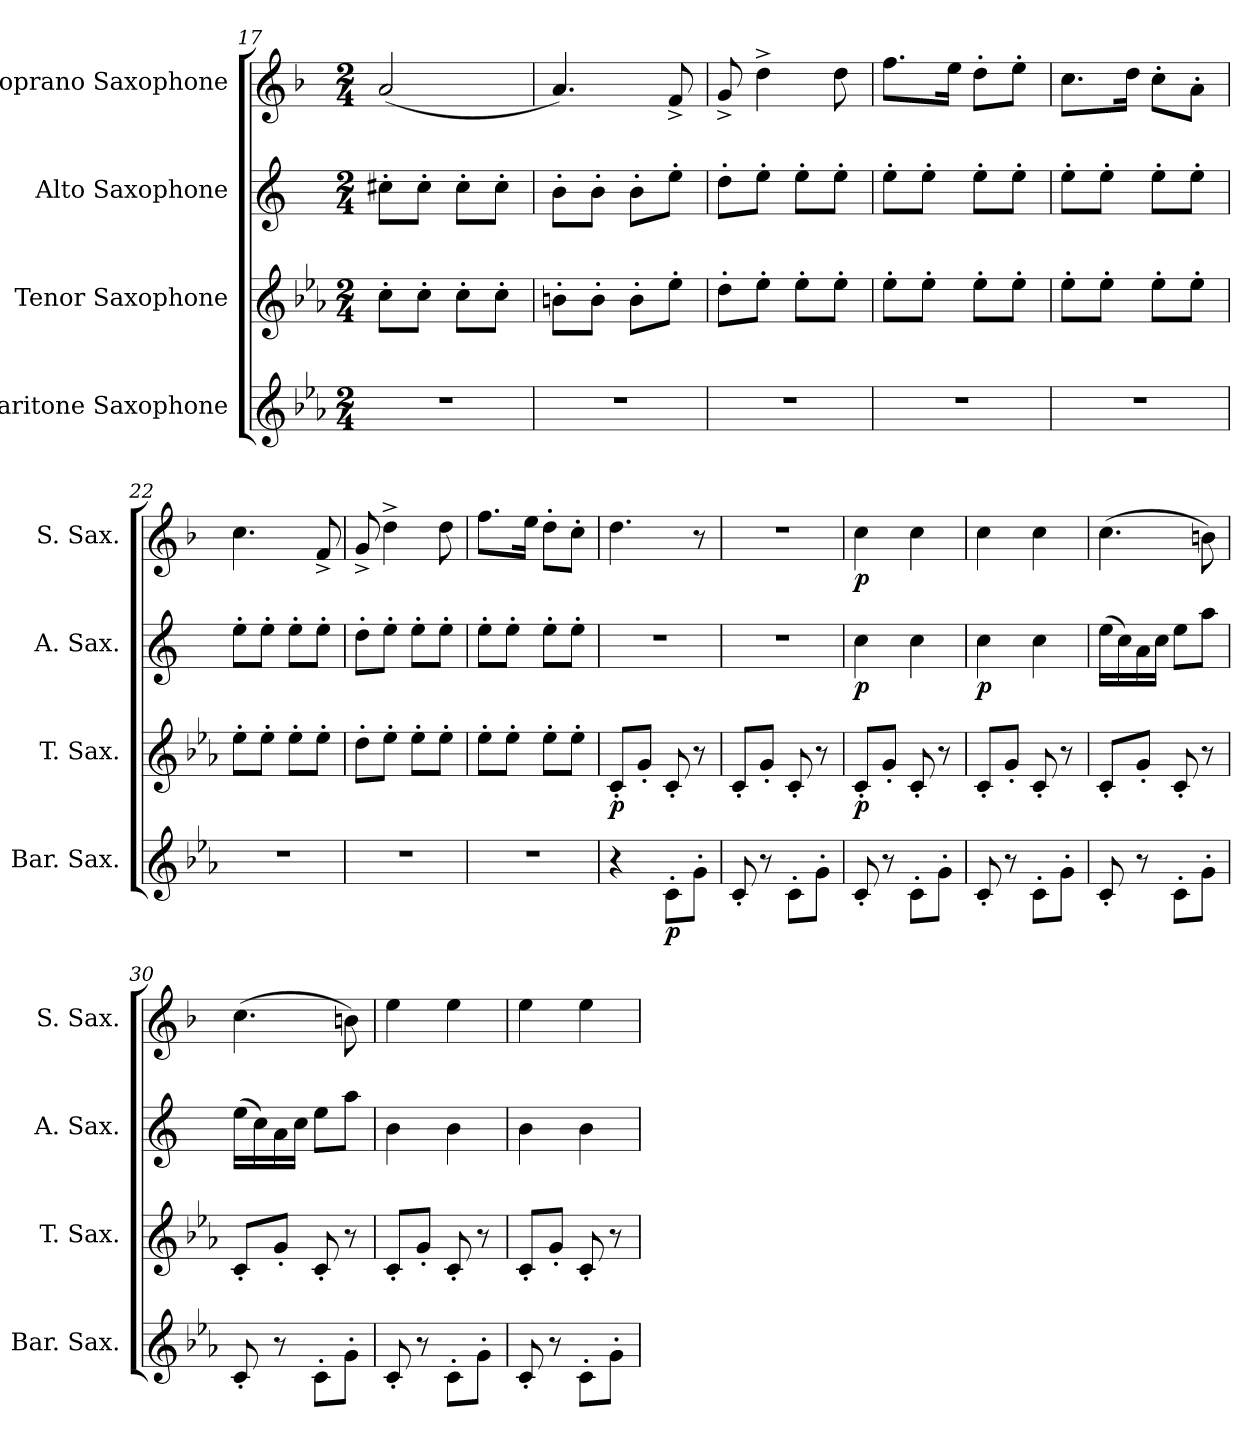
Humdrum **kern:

**kern	**dynam	**kern	**dynam	**kern	**dynam	**kern	**dynam
*part4	*part4	*part3	*part3	*part2	*part2	*part1	*part1
*staff4	*staff4	*staff3	*staff3	*staff2	*staff2	*staff1	*staff1
*I"Baritone Saxophone	*	*I"Tenor Saxophone	*	*I"Alto Saxophone	*	*I"Soprano Saxophone	*
*I'Bar. Sax.	*	*I'T. Sax.	*	*I'A. Sax.	*	*I'S. Sax.	*
*clefG2	*	*clefG2	*	*clefG2	*	*clefG2	*
*ITrd12c21	*	*ITrd8c14	*	*ITrd5c9	*	*ITrd1c2	*
*k[b-e-a-]	*	*k[b-e-a-]	*	*k[b-e-a-]	*	*k[b-e-a-]	*
*M2/4	*	*M2/4	*	*M2/4	*	*M2/4	*
=17	=17	=17	=17	=17	=17	=17	=17
2r	.	8c'\L	.	8en'\L	.	(2g/	.
.	.	8c'\J	.	8e'\J	.	.	.
.	.	8c'\L	.	8e'\L	.	.	.
.	.	8c'\J	.	8e'\J	.	.	.
=18	=18	=18	=18	=18	=18	=18	=18
2r	.	8Bn'\L	.	8d'\L	.	4.g/)	.
.	.	8B'\J	.	8d'\J	.	.	.
.	.	8B'\L	.	8d'\L	.	.	.
.	.	8e-'\J	.	8g'\J	.	8e-^/	.
=19	=19	=19	=19	=19	=19	=19	=19
2r	.	8d'\L	.	8f'\L	.	8f^/	.
.	.	8e-'\J	.	8g'\J	.	4cc^\	.
.	.	8e-'\L	.	8g'\L	.	.	.
.	.	8e-'\J	.	8g'\J	.	8cc\	.
=20	=20	=20	=20	=20	=20	=20	=20
2r	.	8e-'\L	.	8g'\L	.	8.ee-\L	.
.	.	8e-'\J	.	8g'\J	.	.	.
.	.	.	.	.	.	16dd\Jk	.
.	.	8e-'\L	.	8g'\L	.	8cc'\L	.
.	.	8e-'\J	.	8g'\J	.	8dd'\J	.
=21	=21	=21	=21	=21	=21	=21	=21
2r	.	8e-'\L	.	8g'\L	.	8.b-\L	.
.	.	8e-'\J	.	8g'\J	.	.	.
.	.	.	.	.	.	16cc\Jk	.
.	.	8e-'\L	.	8g'\L	.	8b-'\L	.
.	.	8e-'\J	.	8g'\J	.	8g'\J	.
!!LO:LB:g=z
=22	=22	=22	=22	=22	=22	=22	=22
2r	.	8e-'\L	.	8g'\L	.	4.b-\	.
.	.	8e-'\J	.	8g'\J	.	.	.
.	.	8e-'\L	.	8g'\L	.	.	.
.	.	8e-'\J	.	8g'\J	.	8e-^/	.
=23	=23	=23	=23	=23	=23	=23	=23
2r	.	8d'\L	.	8f'\L	.	8f^/	.
.	.	8e-'\J	.	8g'\J	.	4cc^\	.
.	.	8e-'\L	.	8g'\L	.	.	.
.	.	8e-'\J	.	8g'\J	.	8cc\	.
=24	=24	=24	=24	=24	=24	=24	=24
2r	.	8e-'\L	.	8g'\L	.	8.ee-\L	.
.	.	8e-'\J	.	8g'\J	.	.	.
.	.	.	.	.	.	16dd\Jk	.
.	.	8e-'\L	.	8g'\L	.	8cc'\L	.
.	.	8e-'\J	.	8g'\J	.	8b-'\J	.
=25	=25	=25	=25	=25	=25	=25	=25
!	!	!	!LO:DY:b	!	!	!	!
4r	.	8C'/L	p	2r	.	4.cc\	.
.	.	8G'/J	.	.	.	.	.
!	!LO:DY:b	!	!	!	!	!	!
8C'\L	p	8C'/	.	.	.	.	.
8G'\J	.	8r	.	.	.	8r	.
=26	=26	=26	=26	=26	=26	=26	=26
8C'/	.	8C'/L	.	2r	.	2r	.
8r	.	8G'/J	.	.	.	.	.
8C'\L	.	8C'/	.	.	.	.	.
8G'\J	.	8r	.	.	.	.	.
=27	=27	=27	=27	=27	=27	=27	=27
!	!	!	!LO:DY:b	!	!LO:DY:b	!	!LO:DY:b
8C'/	.	8C'/L	p	4e-\	p	4b-\	p
8r	.	8G'/J	.	.	.	.	.
8C'\L	.	8C'/	.	4e-\	.	4b-\	.
8G'\J	.	8r	.	.	.	.	.
=28	=28	=28	=28	=28	=28	=28	=28
!	!	!	!	!	!LO:DY:b	!	!
8C'/	.	8C'/L	.	4e-\	p	4b-\	.
8r	.	8G'/J	.	.	.	.	.
8C'\L	.	8C'/	.	4e-\	.	4b-\	.
8G'\J	.	8r	.	.	.	.	.
!!LO:LB:g=z
=29	=29	=29	=29	=29	=29	=29	=29
8C'/	.	8C'/L	.	(16g\LL	.	(4.b-\	.
.	.	.	.	16e-\)	.	.	.
8r	.	8G'/J	.	16c\	.	.	.
.	.	.	.	16e-\JJ	.	.	.
8C'\L	.	8C'/	.	8g\L	.	.	.
8G'\J	.	8r	.	8cc\J	.	8an\)	.
=30	=30	=30	=30	=30	=30	=30	=30
8C'/	.	8C'/L	.	(16g\LL	.	(4.b-\	.
.	.	.	.	16e-\)	.	.	.
8r	.	8G'/J	.	16c\	.	.	.
.	.	.	.	16e-\JJ	.	.	.
8C'\L	.	8C'/	.	8g\L	.	.	.
8G'\J	.	8r	.	8cc\J	.	8an\)	.
=31	=31	=31	=31	=31	=31	=31	=31
8C'/	.	8C'/L	.	4d\	.	4dd\	.
8r	.	8G'/J	.	.	.	.	.
8C'\L	.	8C'/	.	4d\	.	4dd\	.
8G'\J	.	8r	.	.	.	.	.
=32	=32	=32	=32	=32	=32	=32	=32
8C'/	.	8C'/L	.	4d\	.	4dd\	.
8r	.	8G'/J	.	.	.	.	.
8C'\L	.	8C'/	.	4d\	.	4dd\	.
8G'\J	.	8r	.	.	.	.	.
=	=	=	=	=	=	=	=
*-	*-	*-	*-	*-	*-	*-	*-
